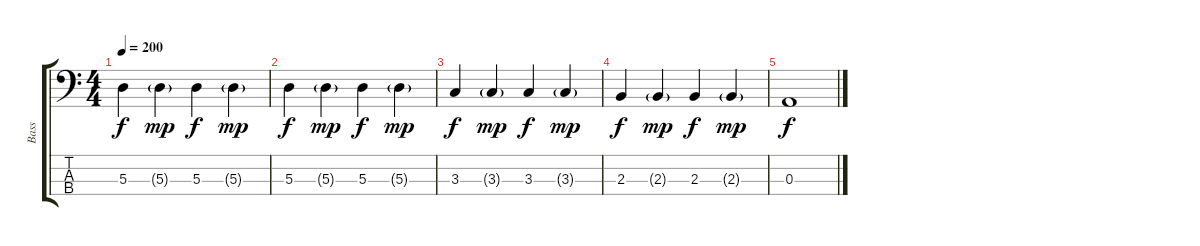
\track ("Bass" "Bass") {instrument electricbasspick}
\staff {score tabs}
\tuning (G2 D2 A1 E1) {hide}
\ts (4 4)
\tempo 200
\clef f4
\ks c
5.3.4{dy f} 5.3{g}.4{dy mp} 5.3.4{dy f} 5.3{g}.4{dy mp} |
5.3.4{dy f} 5.3{g}.4{dy mp} 5.3.4{dy f} 5.3{g}.4{dy mp} |
3.3.4{dy f} 3.3{g}.4{dy mp} 3.3.4{dy f} 3.3{g}.4{dy mp} |
2.3.4{dy f} 2.3{g}.4{dy mp} 2.3.4{dy f} 2.3{g}.4{dy mp} |
0.3.1{dy f}
